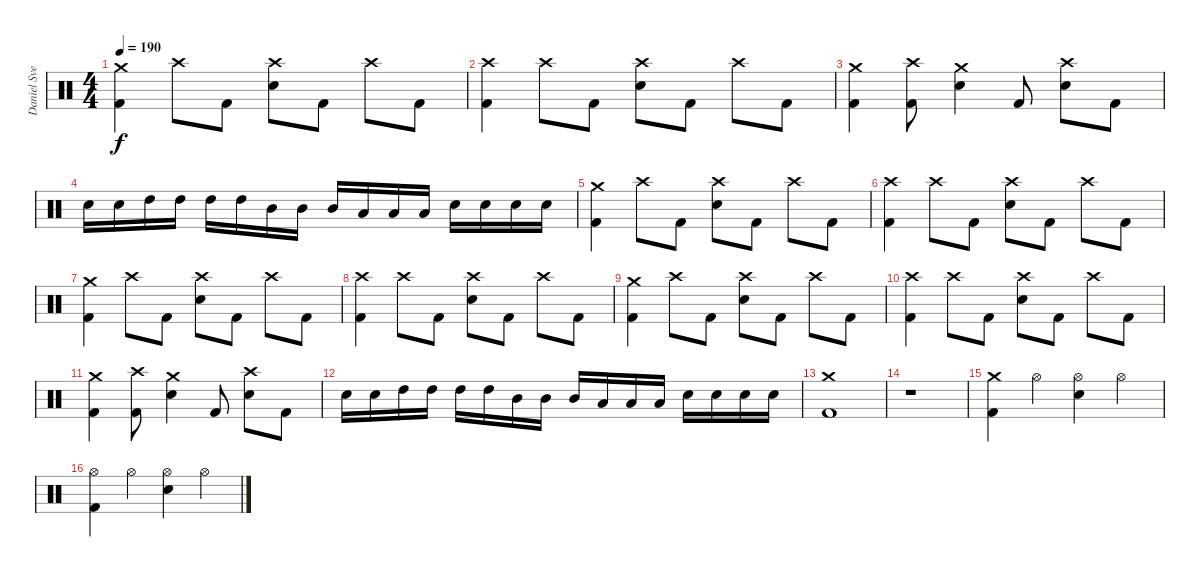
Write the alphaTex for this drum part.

\track ("Daniel Svensson" "Daniel Sve") {instrument percussion}
\staff {score}
\articulation defaults
\ts (4 4)
\tempo 190
\clef neutral
\ks c
("Kick (hit) 2" "Crash medium (hit)").4{dy f} "Crash high (hit)".8 "Kick (hit) 2".8 ("Electric Snare (hit)" "Crash high (hit)").8 "Kick (hit) 2".8 "Crash high (hit)".8 "Kick (hit) 2".8 |
("Kick (hit) 2" "Crash high (hit)").4 "Crash high (hit)".8 "Kick (hit) 2".8 ("Electric Snare (hit)" "Crash high (hit)").8 "Kick (hit) 2".8 "Crash high (hit)".8 "Kick (hit) 2".8 |
("Kick (hit) 2" "Crash medium (hit)").4 ("Kick (hit) 2" "Crash high (hit)").8 ("Electric Snare (hit)" "Crash medium (hit)").4 "Kick (hit) 2".8 ("Crash high (hit)" "Electric Snare (hit)").8 "Kick (hit) 2".8 |
"Electric Snare (hit)".16 "Electric Snare (hit)".16 "High Tom (hit)".16 "High Tom (hit)".16 "High Tom (hit)".16 "High Tom (hit)".16 "Mid Tom (hit)".16 "Mid Tom (hit)".16 "Mid Tom (hit)".16 "Low Tom (hit)".16 "Low Tom (hit)".16 "Low Tom (hit)".16 "Electric Snare (hit)".16 "Electric Snare (hit)".16 "Electric Snare (hit)".16 "Electric Snare (hit)".16 |
("Kick (hit) 2" "Crash medium (hit)").4 "Crash high (hit)".8 "Kick (hit) 2".8 ("Electric Snare (hit)" "Crash high (hit)").8 "Kick (hit) 2".8 "Crash high (hit)".8 "Kick (hit) 2".8 |
("Kick (hit) 2" "Crash high (hit)").4 "Crash high (hit)".8 "Kick (hit) 2".8 ("Electric Snare (hit)" "Crash high (hit)").8 "Kick (hit) 2".8 "Crash high (hit)".8 "Kick (hit) 2".8 |
("Kick (hit) 2" "Crash medium (hit)").4 "Crash high (hit)".8 "Kick (hit) 2".8 ("Electric Snare (hit)" "Crash high (hit)").8 "Kick (hit) 2".8 "Crash high (hit)".8 "Kick (hit) 2".8 |
("Kick (hit) 2" "Crash high (hit)").4 "Crash high (hit)".8 "Kick (hit) 2".8 ("Electric Snare (hit)" "Crash high (hit)").8 "Kick (hit) 2".8 "Crash high (hit)".8 "Kick (hit) 2".8 |
("Kick (hit) 2" "Crash medium (hit)").4 "Crash high (hit)".8 "Kick (hit) 2".8 ("Electric Snare (hit)" "Crash high (hit)").8 "Kick (hit) 2".8 "Crash high (hit)".8 "Kick (hit) 2".8 |
("Kick (hit) 2" "Crash high (hit)").4 "Crash high (hit)".8 "Kick (hit) 2".8 ("Electric Snare (hit)" "Crash high (hit)").8 "Kick (hit) 2".8 "Crash high (hit)".8 "Kick (hit) 2".8 |
("Kick (hit) 2" "Crash medium (hit)").4 ("Kick (hit) 2" "Crash high (hit)").8 ("Electric Snare (hit)" "Crash medium (hit)").4 "Kick (hit) 2".8 ("Crash high (hit)" "Electric Snare (hit)").8 "Kick (hit) 2".8 |
"Electric Snare (hit)".16 "Electric Snare (hit)".16 "High Tom (hit)".16 "High Tom (hit)".16 "High Tom (hit)".16 "High Tom (hit)".16 "Mid Tom (hit)".16 "Mid Tom (hit)".16 "Mid Tom (hit)".16 "Low Tom (hit)".16 "Low Tom (hit)".16 "Low Tom (hit)".16 "Electric Snare (hit)".16 "Electric Snare (hit)".16 "Electric Snare (hit)".16 "Electric Snare (hit)".16 |
("Kick (hit) 2" "Crash medium (hit)").1 |
r.1 |
("Kick (hit) 2" "Crash medium (hit)").4 "Hi-Hat (open)".4 ("Electric Snare (hit)" "Hi-Hat (open)").4 "Hi-Hat (open)".4 |
("Kick (hit) 2" "Hi-Hat (open)").4 "Hi-Hat (open)".4 ("Electric Snare (hit)" "Hi-Hat (open)").4 "Hi-Hat (open)".4
